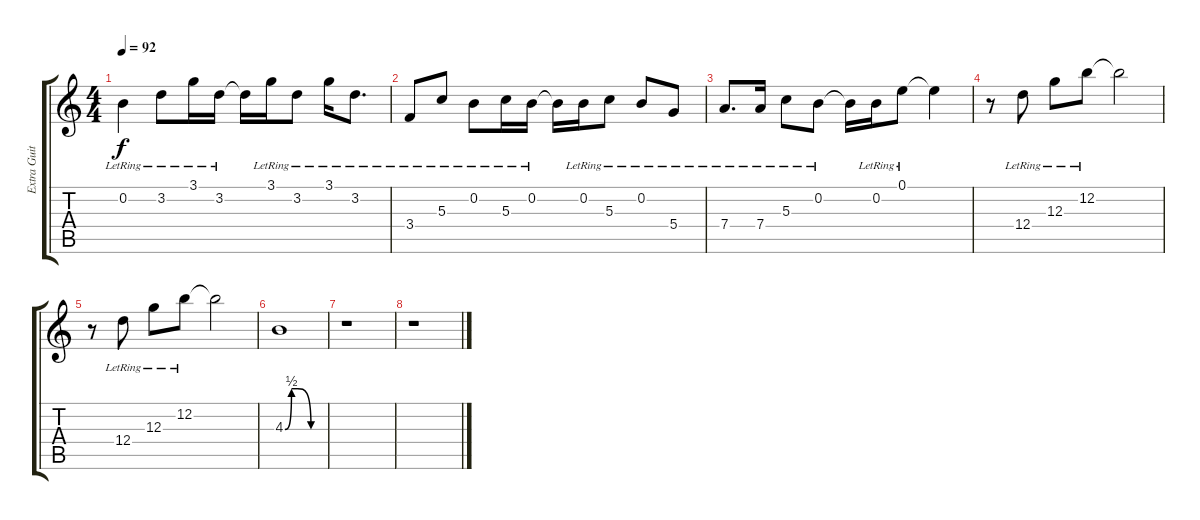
\track ("Extra Guitar" "Extra Guit") {instrument acousticguitarsteel}
\staff {score tabs}
\tuning (E4 B3 G3 D3 A2 E2) {hide}
\ts (4 4)
\tempo 92
\clef g2
\ks c
0.2{lr}.4{dy f} 3.2{lr}.8 3.1{lr}.16 3.2{lr}.16 3.2{t}.16 3.1{lr}.16 3.2{lr}.8 3.1{lr}.16 3.2{lr}.8{d} |
3.4{lr}.8 5.3{lr}.8 0.2{lr}.8 5.3{lr}.16 0.2{lr}.16 0.2{t}.16 0.2{lr}.16 5.3{lr}.8 0.2{lr}.8 5.4{lr}.8 |
7.4{lr}.8{d} 7.4{lr}.16 5.3{lr}.8 0.2{lr}.8 0.2{t}.16 0.2{lr}.16 0.1{lr}.8 0.1{t}.4 |
r.8 12.4{lr}.8 12.3{lr}.8 12.2{lr}.8 12.2{t}.2 |
r.8 12.4{lr}.8 12.3{lr}.8 12.2{lr}.8 12.2{t}.2 |
4.3{be (custom 0 0 10 2 20 2 40 0 60 0)}.1 |
r.1 |
r.1
